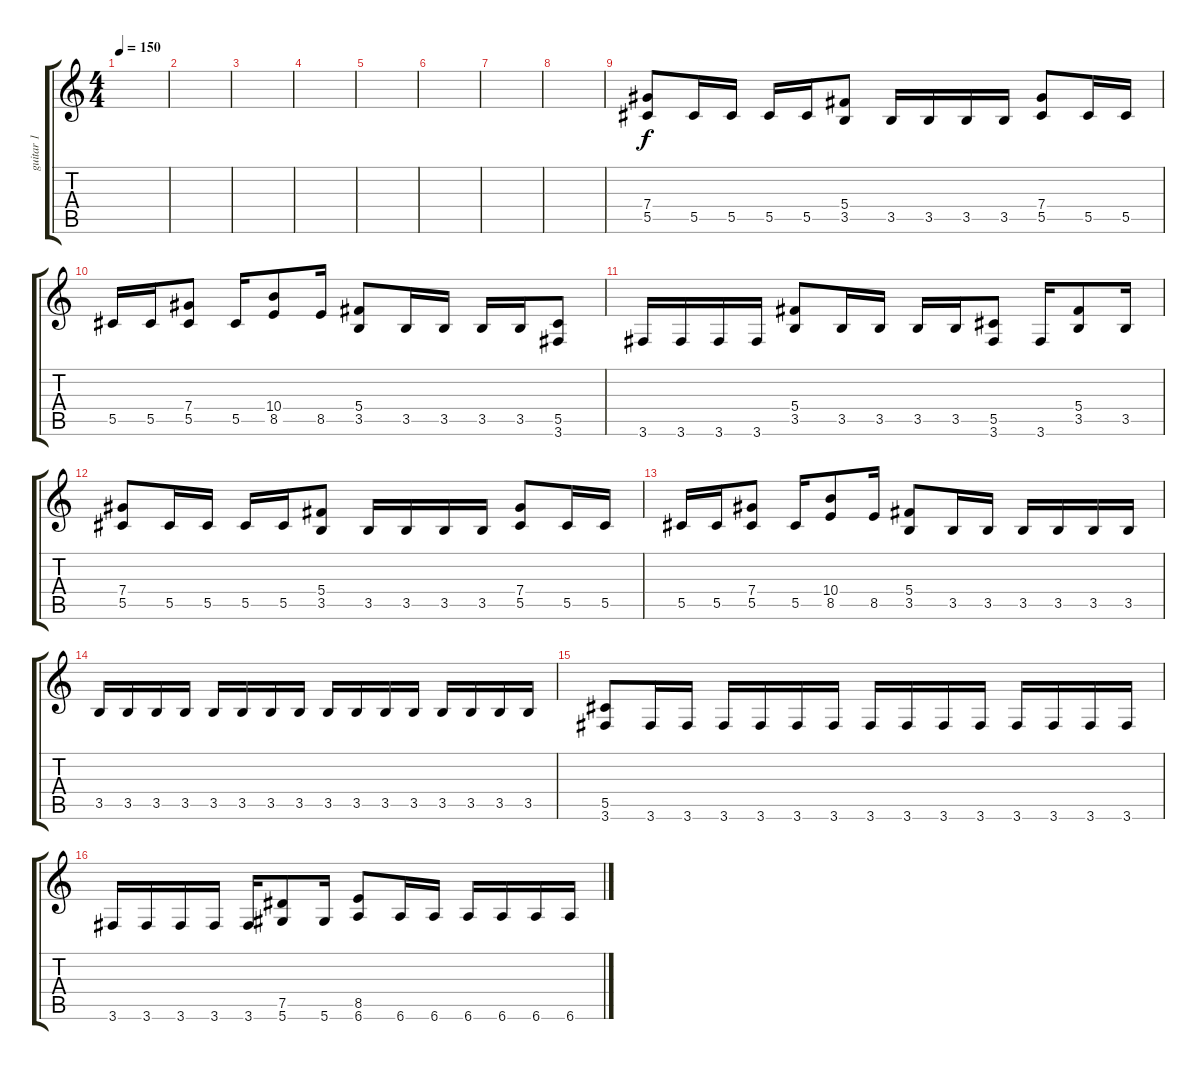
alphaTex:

\track ("guitar 1" "guitar 1") {instrument distortionguitar}
\staff {score tabs}
\tuning (Eb4 Bb3 Gb3 Db3 Ab2 Eb2) {hide}
\ts (4 4)
\tempo 150
\clef g2
\ks c
|
|
|
|
|
|
|
|
(7.4 5.5).8 5.5.16 5.5.16 5.5.16 5.5.16 (5.4 3.5).8 3.5.16 3.5.16 3.5.16 3.5.16 (7.4 5.5).8 5.5.16 5.5.16 |
5.5.16 5.5.16 (7.4 5.5).8 5.5.16 (10.4 8.5).8 8.5.16 (5.4 3.5).8 3.5.16 3.5.16 3.5.16 3.5.16 (5.5 3.6).8 |
3.6.16 3.6.16 3.6.16 3.6.16 (5.4 3.5).8 3.5.16 3.5.16 3.5.16 3.5.16 (5.5 3.6).8 3.6.16 (5.4 3.5).8 3.5.16 |
(7.4 5.5).8 5.5.16 5.5.16 5.5.16 5.5.16 (5.4 3.5).8 3.5.16 3.5.16 3.5.16 3.5.16 (7.4 5.5).8 5.5.16 5.5.16 |
5.5.16 5.5.16 (7.4 5.5).8 5.5.16 (10.4 8.5).8 8.5.16 (5.4 3.5).8 3.5.16 3.5.16 3.5.16 3.5.16 3.5.16 3.5.16 |
3.5.16 3.5.16 3.5.16 3.5.16 3.5.16 3.5.16 3.5.16 3.5.16 3.5.16 3.5.16 3.5.16 3.5.16 3.5.16 3.5.16 3.5.16 3.5.16 |
(5.5 3.6).8 3.6.16 3.6.16 3.6.16 3.6.16 3.6.16 3.6.16 3.6.16 3.6.16 3.6.16 3.6.16 3.6.16 3.6.16 3.6.16 3.6.16 |
3.6.16 3.6.16 3.6.16 3.6.16 3.6.16 (7.5 5.6).8 5.6.16 (8.5 6.6).8 6.6.16 6.6.16 6.6.16 6.6.16 6.6.16 6.6.16
